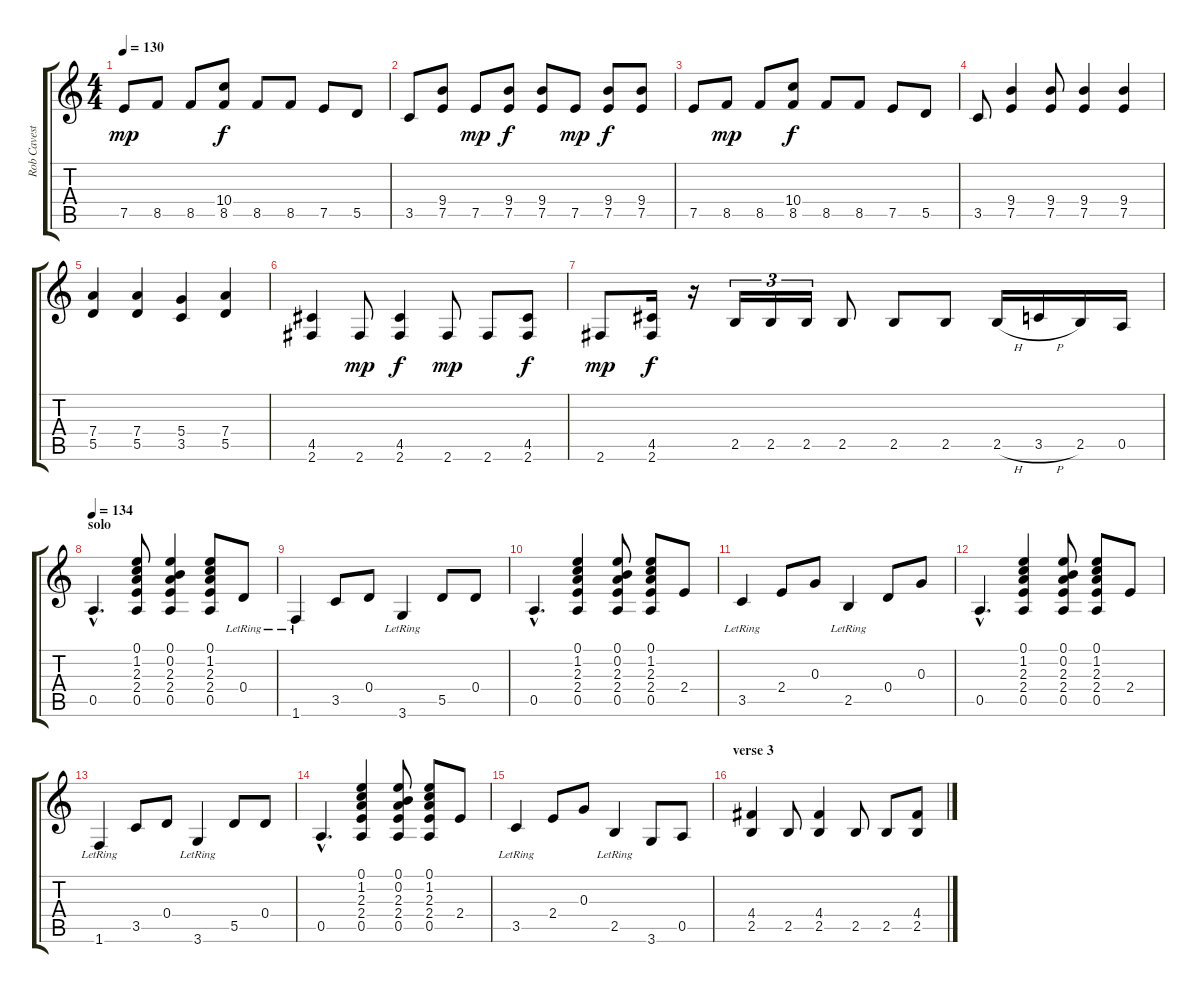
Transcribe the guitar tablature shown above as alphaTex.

\track ("Rob Cavestany" "Rob Cavest") {instrument acousticguitarsteel}
\staff {score tabs}
\tuning (E4 B3 G3 D3 A2 E2) {hide}
\ts (4 4)
\tempo 130
\clef g2
\ks c
7.5.8{dy mp} 8.5.8 8.5.8 (10.4 8.5).8{dy f} 8.5.8 8.5.8 7.5.8 5.5.8 |
3.5.8 (9.4 7.5).8 7.5.8{dy mp} (9.4 7.5).8{dy f} (9.4 7.5).8 7.5.8{dy mp} (9.4 7.5).8{dy f} (9.4 7.5).8 |
7.5.8 8.5.8{dy mp} 8.5.8 (10.4 8.5).8{dy f} 8.5.8 8.5.8 7.5.8 5.5.8 |
3.5.8 (9.4 7.5).4 (9.4 7.5).8 (9.4 7.5).4 (9.4 7.5).4 |
(7.4 5.5).4 (7.4 5.5).4 (5.4 3.5).4 (7.4 5.5).4 |
(4.5 2.6).4 2.6.8{dy mp} (4.5 2.6).4{dy f} 2.6.8{dy mp} 2.6.8 (4.5 2.6).8{dy f} |
2.6.8{dy mp} (4.5 2.6).16{dy f} r.16 2.5.16{tu (3 2)} 2.5.16{tu (3 2)} 2.5.16{tu (3 2)} 2.5.8 2.5.8 2.5.8 2.5{h}.16 3.5{h}.16 2.5.16 0.5.16 |
\section ("" "solo")
\tempo 134
0.5{hac}.4{d} (0.1 1.2 2.3 2.4 0.5).8 (0.1 0.2 2.3 2.4 0.5).4 (0.1 1.2 2.3 2.4 0.5).8 0.4{lr}.8 |
1.6{lr}.4 3.5.8 0.4.8 3.6{lr}.4 5.5.8 0.4.8 |
0.5{hac}.4{d} (0.1 1.2 2.3 2.4 0.5).4 (0.1 0.2 2.3 2.4 0.5).8 (0.1 1.2 2.3 2.4 0.5).8 2.4.8 |
3.5{lr}.4 2.4.8 0.3.8 2.5{lr}.4 0.4.8 0.3.8 |
0.5{hac}.4{d} (0.1 1.2 2.3 2.4 0.5).4 (0.1 0.2 2.3 2.4 0.5).8 (0.1 1.2 2.3 2.4 0.5).8 2.4.8 |
1.6{lr}.4 3.5.8 0.4.8 3.6{lr}.4 5.5.8 0.4.8 |
0.5{hac}.4{d} (0.1 1.2 2.3 2.4 0.5).4 (0.1 0.2 2.3 2.4 0.5).8 (0.1 1.2 2.3 2.4 0.5).8 2.4.8 |
3.5{lr}.4 2.4.8 0.3.8 2.5{lr}.4 3.6.8 0.5.8 |
\section ("" "verse 3")
(4.4 2.5).4 2.5.8 (4.4 2.5).4 2.5.8 2.5.8 (4.4 2.5).8
